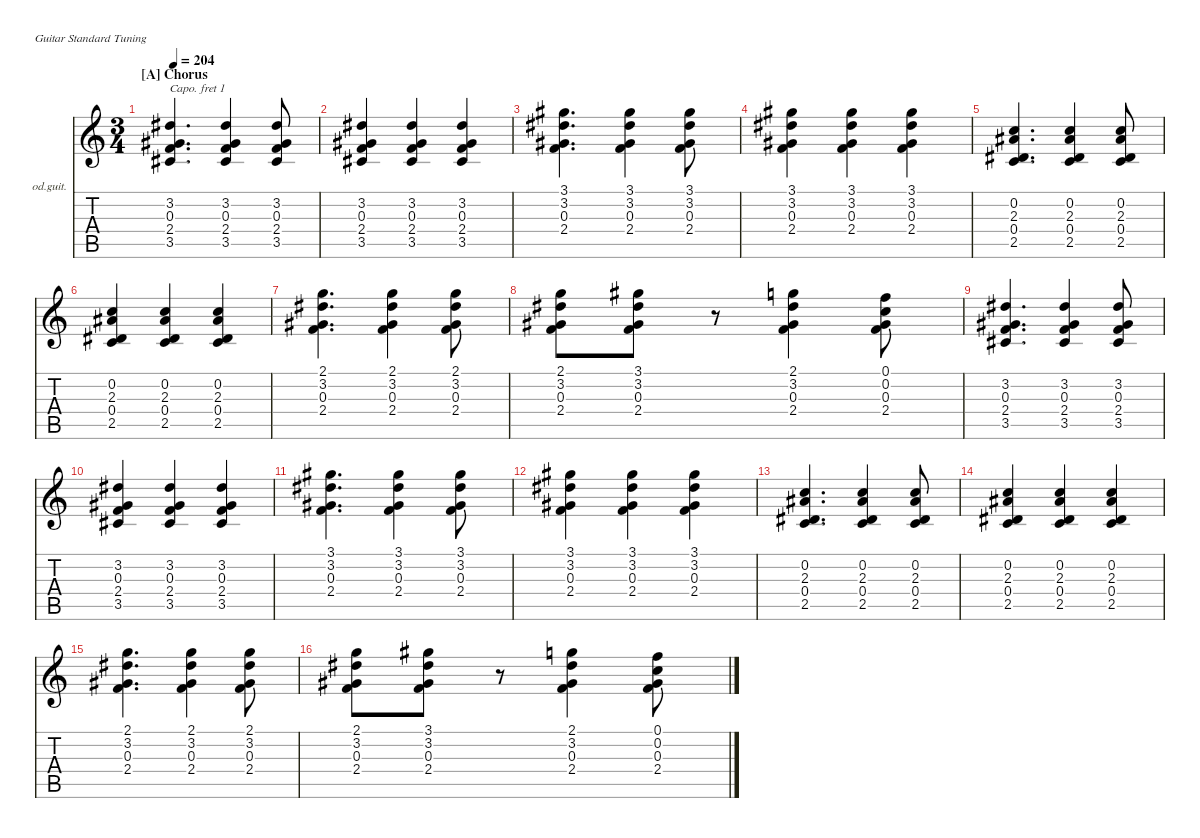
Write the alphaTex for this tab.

\hideDynamics
\bracketExtendMode nobrackets
\firstSystemTrackNameOrientation horizontal
\track ("Overdriven Guitar" "od.guit.") {instrument overdrivenguitar}
\staff {score tabs}
\capo 1
\tuning (E4 B3 G3 D3 A2 E2)
\ts (3 4)
\section ("A" "Chorus")
\tempo 204
\clef g2
\ks aminor
(3.5{acc #} 2.4 0.3{acc #} 3.2{acc #}).4{d dy mf beam Up} (3.5{acc #} 2.4 0.3{acc #} 3.2{acc #}).4{beam Up} (3.5{acc #} 2.4 0.3{acc #} 3.2{acc #}).8{beam Up} |
(3.5{acc #} 2.4 0.3{acc #} 3.2{acc #}).4{beam Up} (3.5{acc #} 2.4 0.3{acc #} 3.2{acc #}).4{beam Up} (3.5{acc #} 2.4 0.3{acc #} 3.2{acc #}).4{beam Up} |
(2.4 0.3{acc #} 3.2{acc #} 3.1{acc #}).4{d beam Down} (2.4 0.3{acc #} 3.2{acc #} 3.1{acc #}).4{beam Down} (2.4 0.3{acc #} 3.2{acc #} 3.1{acc #}).8{beam Down} |
(2.4 0.3{acc #} 3.2{acc #} 3.1{acc #}).4{beam Down} (2.4 0.3{acc #} 3.2{acc #} 3.1{acc #}).4{beam Down} (2.4 0.3{acc #} 3.2{acc #} 3.1{acc #}).4{beam Down} |
(0.4{acc #} 2.3{acc #} 0.2 2.5).4{d beam Up} (0.4{acc #} 2.3{acc #} 0.2 2.5).4{beam Up} (0.4{acc #} 2.3{acc #} 0.2 2.5).8{beam Up} |
(0.4{acc #} 2.3{acc #} 0.2 2.5).4{beam Up} (0.4{acc #} 2.3{acc #} 0.2 2.5).4{beam Up} (0.4{acc #} 2.3{acc #} 0.2 2.5).4{beam Up} |
(2.4 0.3{acc #} 3.2{acc #} 2.1).4{d beam Down} (2.4 0.3{acc #} 3.2{acc #} 2.1).4{beam Down} (2.4 0.3{acc #} 3.2{acc #} 2.1).8{beam Down} |
(2.4 0.3{acc #} 3.2{acc #} 2.1).8{beam Down} (3.1{acc #} 3.2{acc #} 0.3{acc #} 2.4).8{beam Down} r.8{beam Down} (2.4 0.3{acc #} 3.2{acc #} 2.1).4{beam Down} (2.4 0.3{acc #} 0.2 0.1).8{beam Down} |
(3.5{acc #} 2.4 0.3{acc #} 3.2{acc #}).4{d beam Up} (3.5{acc #} 2.4 0.3{acc #} 3.2{acc #}).4{beam Up} (3.5{acc #} 2.4 0.3{acc #} 3.2{acc #}).8{beam Up} |
(3.5{acc #} 2.4 0.3{acc #} 3.2{acc #}).4{beam Up} (3.5{acc #} 2.4 0.3{acc #} 3.2{acc #}).4{beam Up} (3.5{acc #} 2.4 0.3{acc #} 3.2{acc #}).4{beam Up} |
(2.4 0.3{acc #} 3.2{acc #} 3.1{acc #}).4{d beam Down} (2.4 0.3{acc #} 3.2{acc #} 3.1{acc #}).4{beam Down} (2.4 0.3{acc #} 3.2{acc #} 3.1{acc #}).8{beam Down} |
(2.4 0.3{acc #} 3.2{acc #} 3.1{acc #}).4{beam Down} (2.4 0.3{acc #} 3.2{acc #} 3.1{acc #}).4{beam Down} (2.4 0.3{acc #} 3.2{acc #} 3.1{acc #}).4{beam Down} |
(0.4{acc #} 2.3{acc #} 0.2 2.5).4{d beam Up} (0.4{acc #} 2.3{acc #} 0.2 2.5).4{beam Up} (0.4{acc #} 2.3{acc #} 0.2 2.5).8{beam Up} |
(0.4{acc #} 2.3{acc #} 0.2 2.5).4{beam Up} (0.4{acc #} 2.3{acc #} 0.2 2.5).4{beam Up} (0.4{acc #} 2.3{acc #} 0.2 2.5).4{beam Up} |
(2.4 0.3{acc #} 3.2{acc #} 2.1).4{d beam Down} (2.4 0.3{acc #} 3.2{acc #} 2.1).4{beam Down} (2.4 0.3{acc #} 3.2{acc #} 2.1).8{beam Down} |
(2.4 0.3{acc #} 3.2{acc #} 2.1).8{beam Down} (3.1{acc #} 3.2{acc #} 0.3{acc #} 2.4).8{beam Down} r.8{beam Down} (2.4 0.3{acc #} 3.2{acc #} 2.1).4{beam Down} (2.4 0.3{acc #} 0.2 0.1).8{beam Down}
